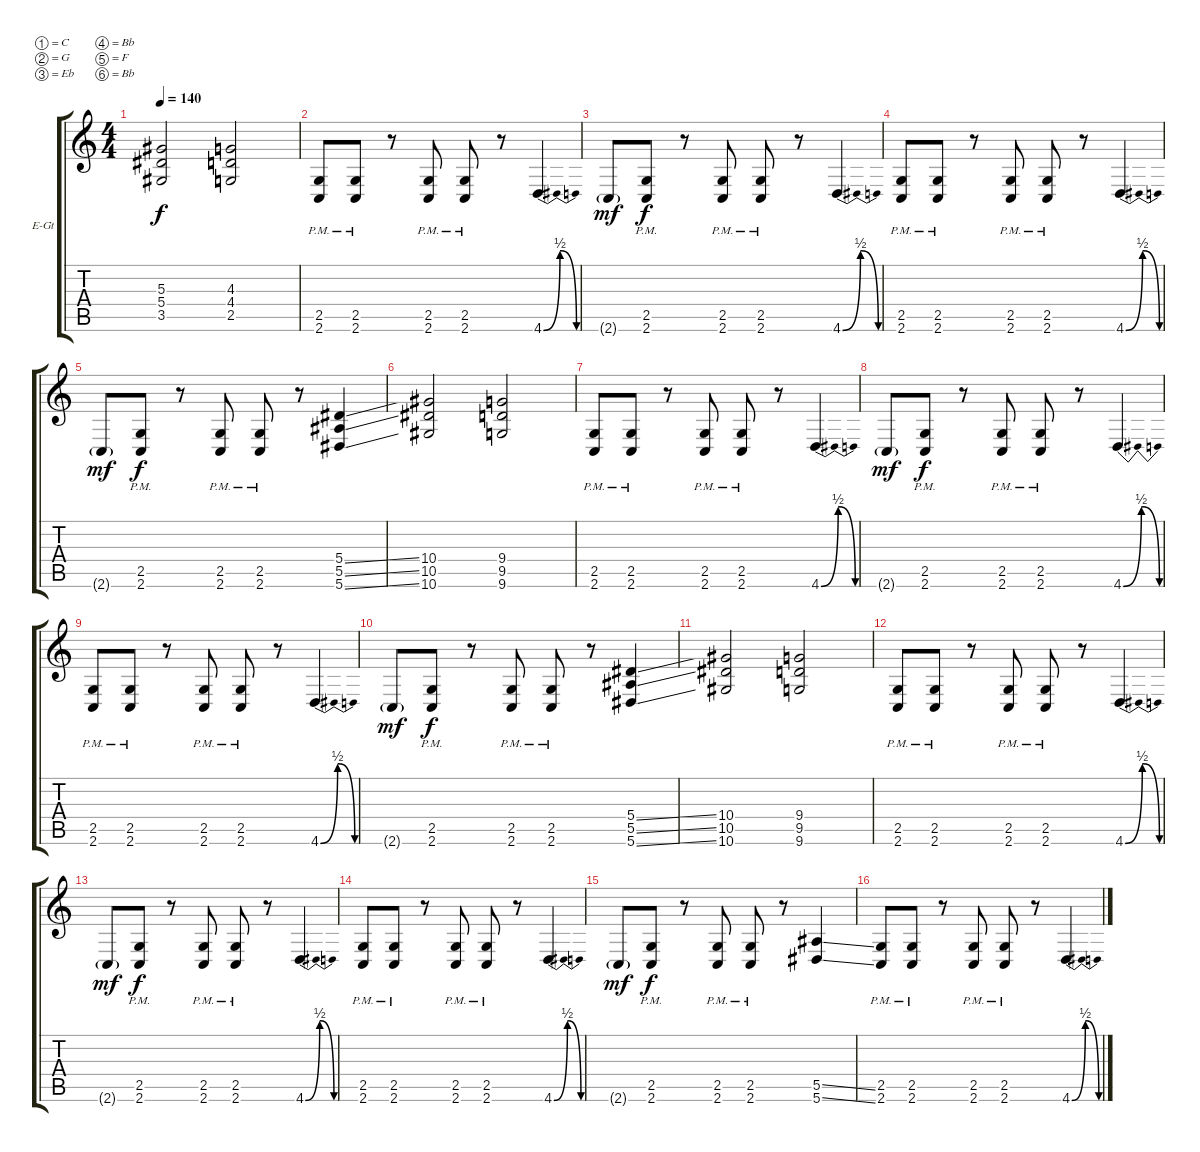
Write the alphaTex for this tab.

\bracketExtendMode groupsimilarinstruments
\firstSystemTrackNameOrientation horizontal
\otherSystemsTrackNameOrientation horizontal
\track ("Овердрайв" "E-Gt") {instrument distortionguitar}
\staff {score tabs}
\tuning (C4 G3 Eb3 Bb2 F2 Bb1)
\ts (4 4)
\tempo 140
\clef g2
\ks c
(5.3 5.4 3.5).2{dy f} (4.3 4.4 2.5).2 |
(2.5{pm} 2.6).8 (2.5{pm} 2.6).8 r.8 (2.5{pm} 2.6).8 (2.5{pm} 2.6).8 r.8 4.6{be (bendrelease 0 0 30 2 30 2 60 0)}.4 |
2.6{g}.8{dy mf} (2.5{pm} 2.6).8{dy f} r.8 (2.5{pm} 2.6).8 (2.5{pm} 2.6).8 r.8 4.6{be (bendrelease 0 0 30 2 30 2 60 0)}.4 |
(2.5{pm} 2.6).8 (2.5{pm} 2.6).8 r.8 (2.5{pm} 2.6).8 (2.5{pm} 2.6).8 r.8 4.6{be (bendrelease 0 0 30 2 30 2 60 0)}.4 |
2.6{g}.8{dy mf} (2.5{pm} 2.6).8{dy f} r.8 (2.5{pm} 2.6).8 (2.5{pm} 2.6).8 r.8 (5.4{ss} 5.5{ss} 5.6{ss}).4 |
(10.4 10.5 10.6).2 (9.4 9.5 9.6).2 |
(2.5{pm} 2.6).8 (2.5{pm} 2.6).8 r.8 (2.5{pm} 2.6).8 (2.5{pm} 2.6).8 r.8 4.6{be (bendrelease 0 0 30 2 30 2 60 0)}.4 |
2.6{g}.8{dy mf} (2.5{pm} 2.6).8{dy f} r.8 (2.5{pm} 2.6).8 (2.5{pm} 2.6).8 r.8 4.6{be (bendrelease 0 0 30 2 30 2 60 0)}.4 |
(2.5{pm} 2.6).8 (2.5{pm} 2.6).8 r.8 (2.5{pm} 2.6).8 (2.5{pm} 2.6).8 r.8 4.6{be (bendrelease 0 0 30 2 30 2 60 0)}.4 |
2.6{g}.8{dy mf} (2.5{pm} 2.6).8{dy f} r.8 (2.5{pm} 2.6).8 (2.5{pm} 2.6).8 r.8 (5.4{ss} 5.5{ss} 5.6{ss}).4 |
(10.4 10.5 10.6).2 (9.4 9.5 9.6).2 |
(2.5{pm} 2.6).8 (2.5{pm} 2.6).8 r.8 (2.5{pm} 2.6).8 (2.5{pm} 2.6).8 r.8 4.6{be (bendrelease 0 0 30 2 30 2 60 0)}.4 |
2.6{g}.8{dy mf} (2.5{pm} 2.6).8{dy f} r.8 (2.5{pm} 2.6).8 (2.5{pm} 2.6).8 r.8 4.6{be (bendrelease 0 0 30 2 30 2 60 0)}.4 |
(2.5{pm} 2.6).8 (2.5{pm} 2.6).8 r.8 (2.5{pm} 2.6).8 (2.5{pm} 2.6).8 r.8 4.6{be (bendrelease 0 0 30 2 30 2 60 0)}.4 |
2.6{g}.8{dy mf} (2.5{pm} 2.6).8{dy f} r.8 (2.5{pm} 2.6).8 (2.5{pm} 2.6).8 r.8 (5.5{ss} 5.6{ss}).4 |
(2.5{pm} 2.6).8 (2.5{pm} 2.6).8 r.8 (2.5{pm} 2.6).8 (2.5{pm} 2.6).8 r.8 4.6{be (bendrelease 0 0 30 2 30 2 60 0)}.4
